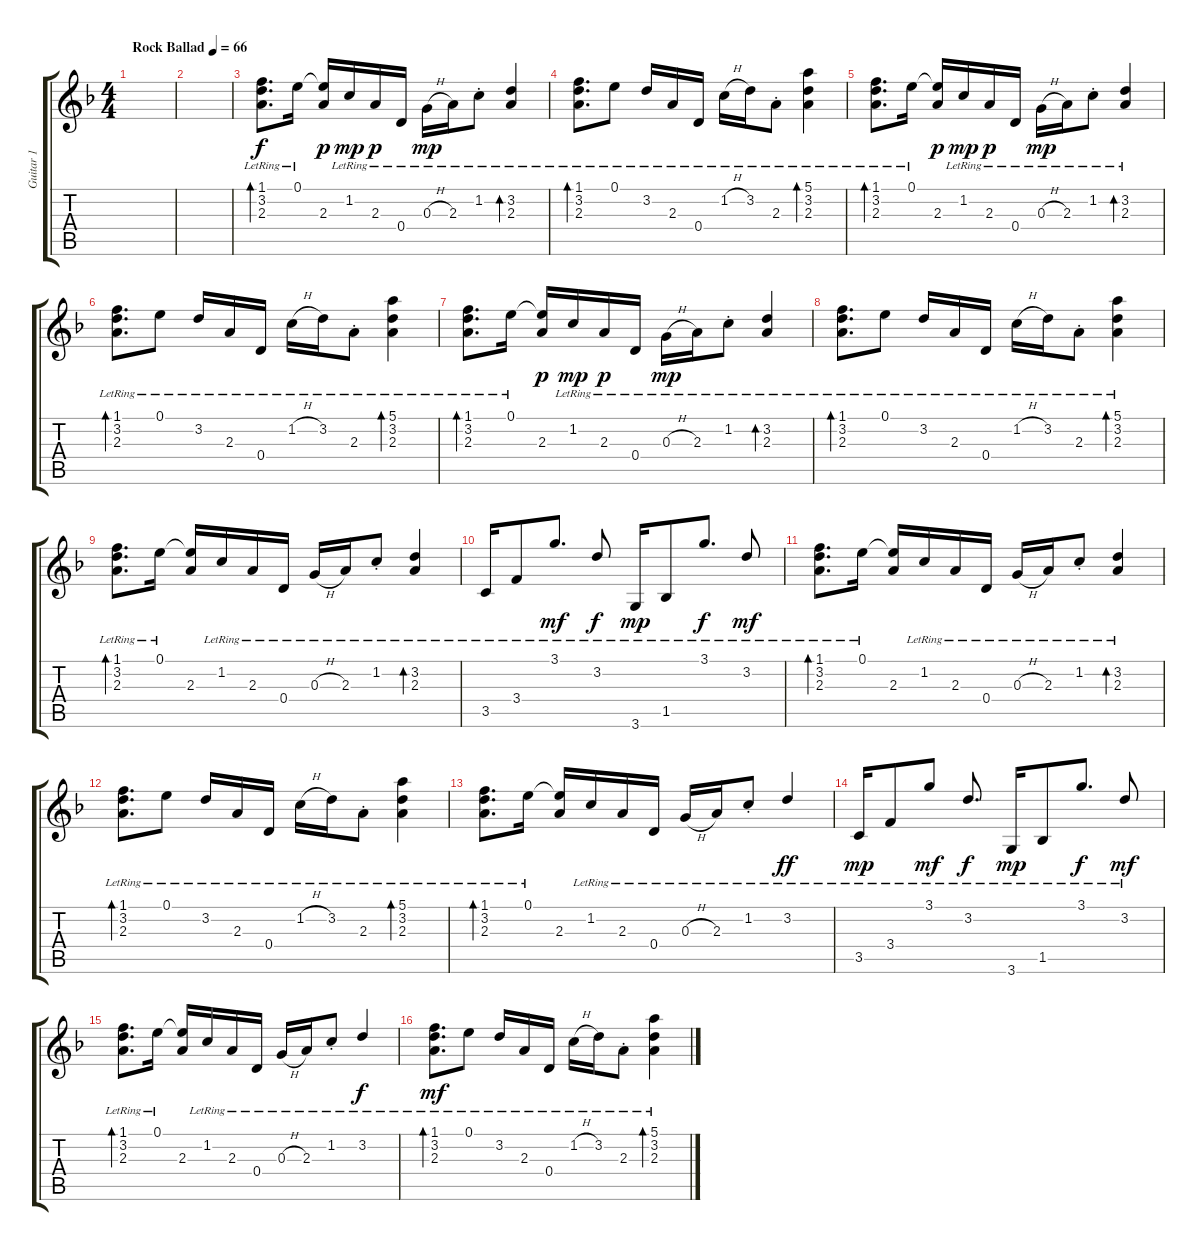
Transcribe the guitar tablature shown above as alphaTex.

\track ("Guitar 1" "Guitar 1") {instrument acousticguitarnylon}
\staff {score tabs}
\tuning (E4 B3 G3 D3 A2 E2) {hide}
\ts (4 4)
\tempo (66 "Rock Ballad")
\clef g2
\ks dminor
|
|
(1.1 3.2 2.3{lr}).8{d bd 240} 0.1{lr}.16 (0.1{t} 2.3).16{dy p} 1.2{lr}.16{dy mp} 2.3{lr}.16{dy p} 0.4{lr}.16 0.3{h lr}.16{dy mp beam Down} 2.3{lr}.16{beam Down} 1.2{st lr}.8{beam Down} (3.2 2.3{lr}).4{bd 240 beam Up} |
(1.1 3.2 2.3{lr}).8{d bd 240} 0.1{lr}.8 3.2{lr}.16 2.3{lr}.16 0.4{lr}.16 1.2{h lr}.16 3.2{lr}.16 2.3{st lr}.8 (5.1 3.2 2.3{lr}).4{bd 240} |
(1.1 3.2 2.3{lr}).8{d bd 240} 0.1{lr}.16 (0.1{t} 2.3).16{dy p} 1.2{lr}.16{dy mp} 2.3{lr}.16{dy p} 0.4{lr}.16 0.3{h lr}.16{dy mp beam Down} 2.3{lr}.16{beam Down} 1.2{st lr}.8{beam Down} (3.2 2.3{lr}).4{bd 240 beam Up} |
(1.1 3.2 2.3{lr}).8{d bd 240} 0.1{lr}.8 3.2{lr}.16 2.3{lr}.16 0.4{lr}.16 1.2{h lr}.16 3.2{lr}.16 2.3{st lr}.8 (5.1 3.2 2.3{lr}).4{bd 240} |
(1.1 3.2 2.3{lr}).8{d bd 240} 0.1{lr}.16 (0.1{t} 2.3).16{dy p} 1.2{lr}.16{dy mp} 2.3{lr}.16{dy p} 0.4{lr}.16 0.3{h lr}.16{dy mp beam Down} 2.3{lr}.16{beam Down} 1.2{st lr}.8{beam Down} (3.2 2.3{lr}).4{bd 240 beam Up} |
(1.1 3.2 2.3{lr}).8{d bd 240} 0.1{lr}.8 3.2{lr}.16 2.3{lr}.16 0.4{lr}.16 1.2{h lr}.16 3.2{lr}.16 2.3{st lr}.8 (5.1 3.2 2.3{lr}).4{bd 240} |
(1.1 3.2 2.3{lr}).8{d bd 240} 0.1{lr}.16 (0.1{t} 2.3).16 1.2{lr}.16 2.3{lr}.16 0.4{lr}.16 0.3{h lr}.16 2.3{lr}.16 1.2{st lr}.8 (3.2 2.3{lr}).4{bd 240 beam Up} |
3.5{lr}.16{beam Up} 3.4{lr}.8{beam Up} 3.1{lr}.8{d dy mf beam Up} 3.2{lr}.8{dy f beam Up} 3.6{lr}.16{dy mp} 1.5{lr}.8 3.1{lr}.8{d dy f} 3.2{lr}.8{dy mf beam Up} |
(1.1 3.2 2.3{lr}).8{d bd 240} 0.1{lr}.16 (0.1{t} 2.3).16 1.2{lr}.16 2.3{lr}.16 0.4{lr}.16 0.3{h lr}.16 2.3{lr}.16 1.2{st lr}.8 (3.2 2.3{lr}).4{bd 240 beam Up} |
(1.1 3.2 2.3{lr}).8{d bd 240} 0.1{lr}.8 3.2{lr}.16 2.3{lr}.16 0.4{lr}.16 1.2{h lr}.16 3.2{lr}.16 2.3{st lr}.8 (5.1 3.2 2.3{lr}).4{bd 240} |
(1.1 3.2 2.3{lr}).8{d bd 240} 0.1{lr}.16 (0.1{t} 2.3).16 1.2{lr}.16 2.3{lr}.16 0.4{lr}.16 0.3{h lr}.16 2.3{lr}.16 1.2{st lr}.8 3.2{lr}.4{dy ff beam Up} |
3.5{lr}.16{dy mp beam Up} 3.4{lr}.8{beam Up} 3.1{lr}.8{dy mf beam Up} 3.2{lr}.8{d dy f beam Up} 3.6{lr}.16{dy mp} 1.5{lr}.8 3.1{lr}.8{d dy f} 3.2{lr}.8{dy mf beam Up} |
(1.1 3.2 2.3{lr}).8{d bd 240} 0.1{lr}.16 (0.1{t} 2.3).16 1.2{lr}.16 2.3{lr}.16 0.4{lr}.16 0.3{h lr}.16 2.3{lr}.16 1.2{st lr}.8 3.2{lr}.4{dy f beam Up} |
(1.1 3.2 2.3{lr}).8{d bd 240 dy mf} 0.1{lr}.8 3.2{lr}.16 2.3{lr}.16 0.4{lr}.16 1.2{h lr}.16 3.2{lr}.16 2.3{st lr}.8 (5.1 3.2 2.3{lr}).4{bd 240}
